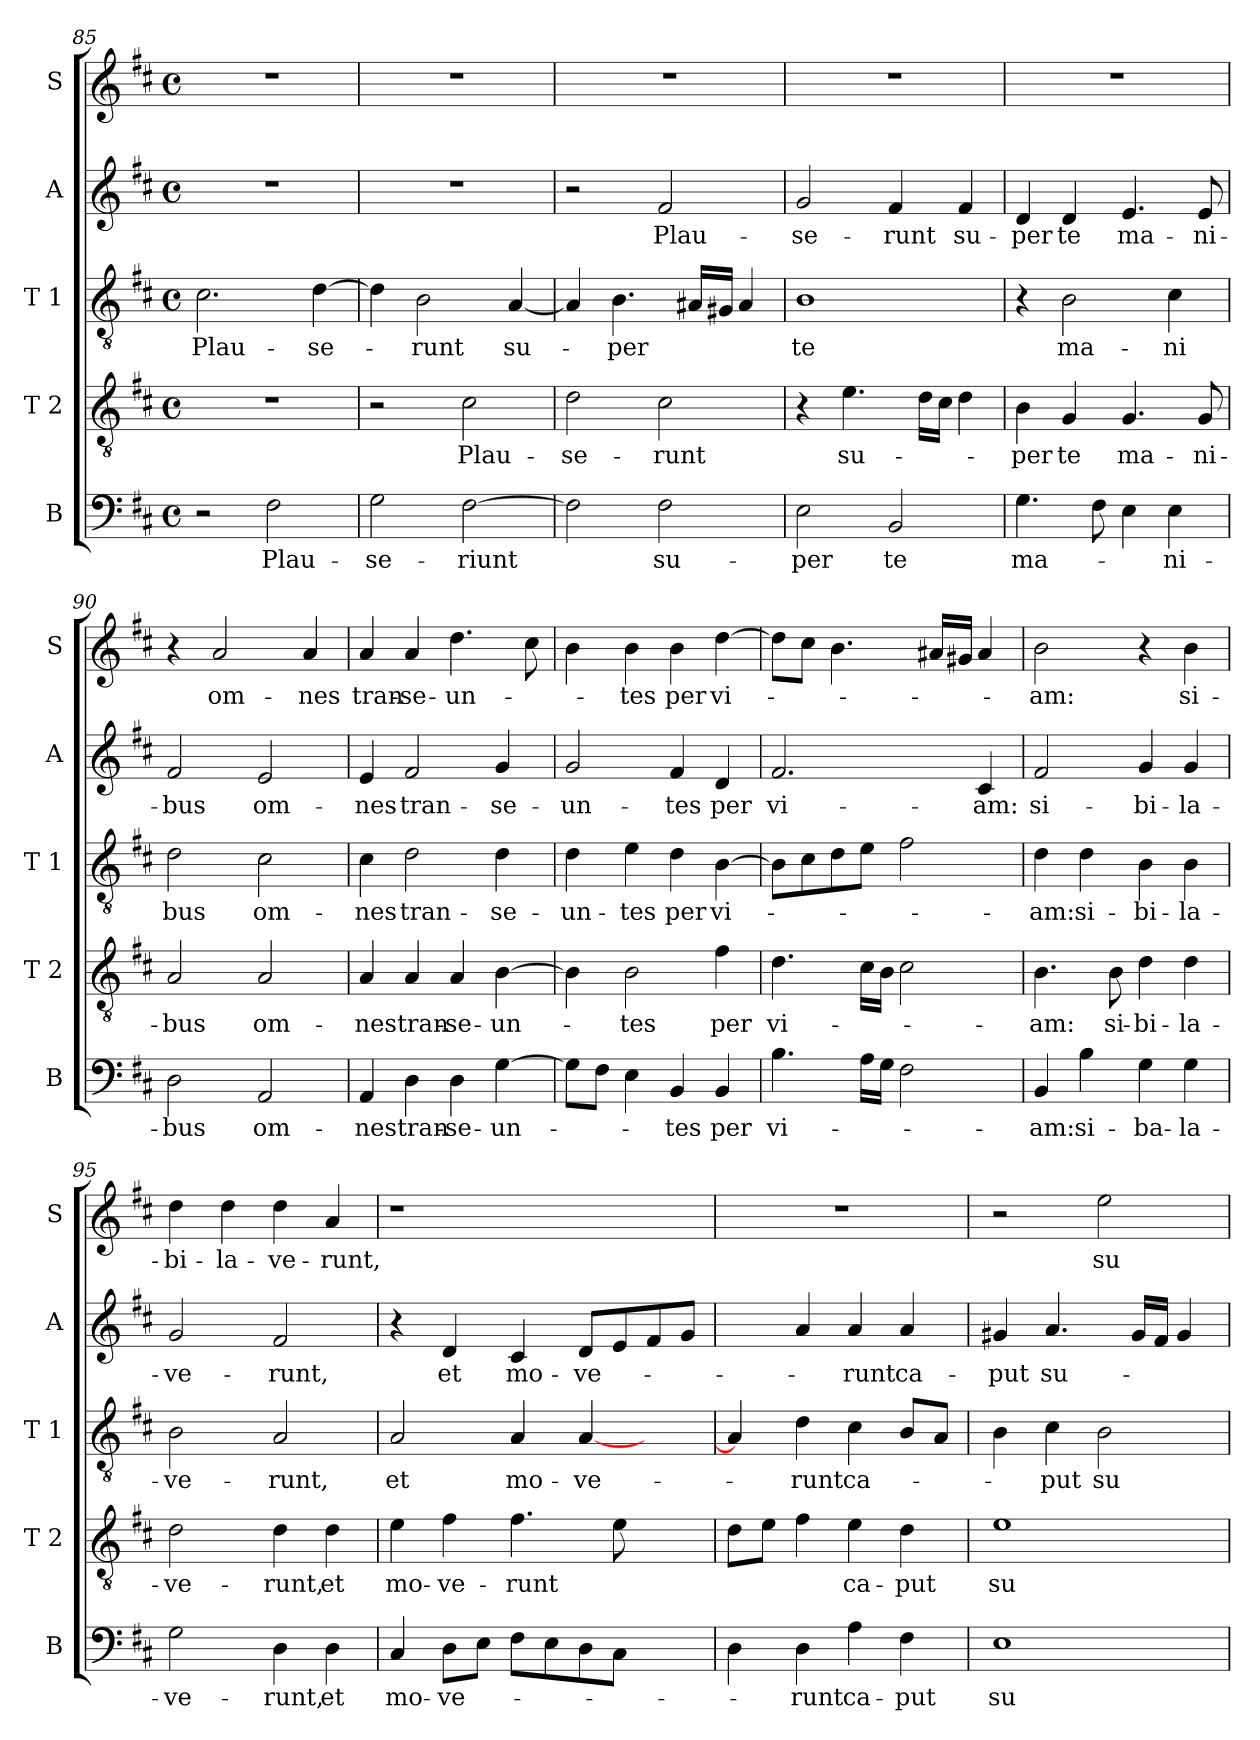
**kern	**text	**kern	**text	**kern	**text	**kern	**text	**kern	**text
*part5	*part5	*part4	*part4	*part3	*part3	*part2	*part2	*part1	*part1
*staff5	*staff5	*staff4	*staff4	*staff3	*staff3	*staff2	*staff2	*staff1	*staff1
*I"B	*	*I"T 2	*	*I"T 1	*	*I"A	*	*I"S	*
*I'B	*	*I'T 2	*	*I'T 1	*	*I'A	*	*I'S	*
!!LO:LB:g=z
*clefF4	*	*clefGv2	*	*clefGv2	*	*clefG2	*	*clefG2	*
*k[f#c#]	*	*k[f#c#]	*	*k[f#c#]	*	*k[f#c#]	*	*k[f#c#]	*
*b:	*	*b:	*	*b:	*	*b:	*	*b:	*
*M4/4	*	*M4/4	*	*M4/4	*	*M4/4	*	*M4/4	*
*met(c)	*	*met(c)	*	*met(c)	*	*met(c)	*	*met(c)	*
=85	=85	=85	=85	=85	=85	=85	=85	=85	=85
!	!	!	!	!	!LO:LY:b	!	!	!	!
2r	.	1r	.	2.c#\	Plau-	1r	.	1r	.
!	!LO:LY:b	!	!	!	!	!	!	!	!
2F#\	Plau-	.	.	.	.	.	.	.	.
!	!	!	!	!	!LO:LY:b	!	!	!	!
.	.	.	.	[4d\	-se-	.	.	.	.
=86	=86	=86	=86	=86	=86	=86	=86	=86	=86
!	!LO:LY:b	!	!	!	!	!	!	!	!
2G\	-se-	2r	.	4d\]	.	1r	.	1r	.
!	!	!	!	!	!LO:LY:b	!	!	!	!
.	.	.	.	2B\	-runt	.	.	.	.
!	!LO:LY:b	!	!LO:LY:b	!	!	!	!	!	!
[2F#\	-riunt	2c#\	Plau-	.	.	.	.	.	.
!	!	!	!	!	!LO:LY:b	!	!	!	!
.	.	.	.	[4A/	su-	.	.	.	.
=87	=87	=87	=87	=87	=87	=87	=87	=87	=87
!	!	!	!LO:LY:b	!	!	!	!	!	!
2F#\]	.	2d\	-se-	4A/]	.	2r	.	1r	.
!	!	!	!	!	!LO:LY:b	!	!	!	!
.	.	.	.	4.B\	-per	.	.	.	.
!	!LO:LY:b	!	!LO:LY:b	!	!	!	!LO:LY:b	!	!
2F#\	su-	2c#\	-runt	.	.	2f#/	Plau-	.	.
.	.	.	.	16A#X/LL	.	.	.	.	.
.	.	.	.	16G#X/JJ	.	.	.	.	.
.	.	.	.	4A#/	.	.	.	.	.
=88	=88	=88	=88	=88	=88	=88	=88	=88	=88
!	!LO:LY:b	!	!	!	!LO:LY:b	!	!LO:LY:b	!	!
2E\	-per	4r	.	1B	te	2g/	-se-	1r	.
!	!	!	!LO:LY:b	!	!	!	!	!	!
.	.	4.e\	su-	.	.	.	.	.	.
!	!LO:LY:b	!	!	!	!	!	!LO:LY:b	!	!
2BB/	te	.	.	.	.	4f#/	-runt	.	.
.	.	16d\LL	.	.	.	.	.	.	.
.	.	16c#\JJ	.	.	.	.	.	.	.
!	!	!	!	!	!	!	!LO:LY:b	!	!
.	.	4d\	.	.	.	4f#/	su-	.	.
=89	=89	=89	=89	=89	=89	=89	=89	=89	=89
!	!LO:LY:b	!	!LO:LY:b	!	!	!	!LO:LY:b	!	!
4.G\	ma-	4B\	-per	4r	.	4d/	-per	1r	.
!	!	!	!LO:LY:b	!	!LO:LY:b	!	!LO:LY:b	!	!
.	.	4G/	te	2B\	ma-	4d/	te	.	.
8F#\	.	.	.	.	.	.	.	.	.
!	!	!	!LO:LY:b	!	!	!	!LO:LY:b	!	!
4E\	.	4.G/	ma-	.	.	4.e/	ma-	.	.
!	!LO:LY:b	!	!	!	!LO:LY:b	!	!	!	!
4E\	-ni-	.	.	4c#\	-ni	.	.	.	.
!	!	!	!LO:LY:b	!	!	!	!LO:LY:b	!	!
.	.	8G/	-ni-	.	.	8e/	-ni-	.	.
=90	=90	=90	=90	=90	=90	=90	=90	=90	=90
!	!LO:LY:b	!	!LO:LY:b	!	!LO:LY:b	!	!LO:LY:b	!	!
2D\	-bus	2A/	-bus	2d\	bus	2f#/	-bus	4r	.
!	!	!	!	!	!	!	!	!	!LO:LY:b
.	.	.	.	.	.	.	.	2a/	om-
!	!LO:LY:b	!	!LO:LY:b	!	!LO:LY:b	!	!LO:LY:b	!	!
2AA/	om-	2A/	om-	2c#\	om-	2e/	om-	.	.
!	!	!	!	!	!	!	!	!	!LO:LY:b
.	.	.	.	.	.	.	.	4a/	-nes
!!LO:PB:g=z
=91	=91	=91	=91	=91	=91	=91	=91	=91	=91
!	!LO:LY:b	!	!LO:LY:b	!	!LO:LY:b	!	!LO:LY:b	!	!LO:LY:b
4AA/	-nes	4A/	-nes	4c#\	-nes	4e/	-nes	4a/	tran-
!	!LO:LY:b	!	!LO:LY:b	!	!LO:LY:b	!	!LO:LY:b	!	!LO:LY:b
4D\	tran-	4A/	tran-	2d\	tran-	2f#/	tran-	4a/	-se-
!	!LO:LY:b	!	!LO:LY:b	!	!	!	!	!	!LO:LY:b
4D\	-se-	4A/	-se-	.	.	.	.	4.dd\	-un-
!	!LO:LY:b	!	!LO:LY:b	!	!LO:LY:b	!	!LO:LY:b	!	!
[4G\	-un-	[4B\	-un-	4d\	-se-	4g/	-se-	.	.
.	.	.	.	.	.	.	.	8cc#\	.
=92	=92	=92	=92	=92	=92	=92	=92	=92	=92
!	!	!	!	!	!LO:LY:b	!	!LO:LY:b	!	!
8G\L]	.	4B\]	.	4d\	-un-	2g/	-un-	4b\	.
8F#\J	.	.	.	.	.	.	.	.	.
!	!	!	!LO:LY:b	!	!LO:LY:b	!	!	!	!LO:LY:b
4E\	.	2B\	-tes	4e\	-tes	.	.	4b\	-tes
!	!LO:LY:b	!	!	!	!LO:LY:b	!	!LO:LY:b	!	!LO:LY:b
4BB/	-tes	.	.	4d\	per	4f#/	-tes	4b\	per
!	!LO:LY:b	!	!LO:LY:b	!	!LO:LY:b	!	!LO:LY:b	!	!LO:LY:b
4BB/	per	4f#\	per	[4B\	vi-	4d/	per	[4dd\	vi-
=93	=93	=93	=93	=93	=93	=93	=93	=93	=93
!	!LO:LY:b	!	!LO:LY:b	!	!	!	!LO:LY:b	!	!
4.B\	vi-	4.d\	vi-	8B\L]	.	2.f#/	vi-	8dd\L]	.
.	.	.	.	8c#\	.	.	.	8cc#\J	.
.	.	.	.	8d\	.	.	.	4.b\	.
16A\LL	.	16c#\LL	.	8e\J	.	.	.	.	.
16G\JJ	.	16B\JJ	.	.	.	.	.	.	.
2F#\	.	2c#\	.	2f#\	.	.	.	.	.
.	.	.	.	.	.	.	.	16a#X/LL	.
.	.	.	.	.	.	.	.	16g#X/JJ	.
!	!	!	!	!	!	!	!LO:LY:b	!	!
.	.	.	.	.	.	4c#/	-am:	4a#/	.
=94	=94	=94	=94	=94	=94	=94	=94	=94	=94
!	!LO:LY:b	!	!LO:LY:b	!	!LO:LY:b	!	!LO:LY:b	!	!LO:LY:b
4BB/	-am:	4.B\	-am:	4d\	-am:	2f#/	si-	2b\	-am:
!	!LO:LY:b	!	!	!	!LO:LY:b	!	!	!	!
4B\	si-	.	.	4d\	si-	.	.	.	.
!	!	!	!LO:LY:b	!	!	!	!	!	!
.	.	8B\	si-	.	.	.	.	.	.
!	!LO:LY:b	!	!LO:LY:b	!	!LO:LY:b	!	!LO:LY:b	!	!
4G\	-ba-	4d\	-bi-	4B\	-bi-	4g/	-bi-	4r	.
!	!LO:LY:b	!	!LO:LY:b	!	!LO:LY:b	!	!LO:LY:b	!	!LO:LY:b
4G\	-la-	4d\	-la-	4B\	-la-	4g/	-la-	4b\	si-
=95	=95	=95	=95	=95	=95	=95	=95	=95	=95
!	!LO:LY:b	!	!LO:LY:b	!	!LO:LY:b	!	!LO:LY:b	!	!LO:LY:b
2G\	-ve-	2d\	-ve-	2B\	-ve-	2g/	-ve-	4dd\	-bi-
!	!	!	!	!	!	!	!	!	!LO:LY:b
.	.	.	.	.	.	.	.	4dd\	-la-
!	!LO:LY:b	!	!LO:LY:b	!	!LO:LY:b	!	!LO:LY:b	!	!LO:LY:b
4D\	-runt,	4d\	-runt,	2A/	-runt,	2f#/	-runt,	4dd\	-ve-
!	!LO:LY:b	!	!LO:LY:b	!	!	!	!	!	!LO:LY:b
4D\	et	4d\	et	.	.	.	.	4a/	-runt,
!!LO:LB:g=z
=96	=96	=96	=96	=96	=96	=96	=96	=96	=96
!	!LO:LY:b	!	!LO:LY:b	!	!LO:LY:b	!	!	!	!
4C#/	mo-	4e\	mo-	2A/	et	4r	.	1r	.
!	!LO:LY:b	!	!LO:LY:b	!	!	!	!LO:LY:b	!	!
8D\L	-ve-	4f#\	-ve-	.	.	4d/	et	.	.
8E\J	.	.	.	.	.	.	.	.	.
!	!	!	!LO:LY:b	!	!LO:LY:b	!	!LO:LY:b	!	!
8F#\L	.	4.f#\	-runt	4A/	mo-	4c#/	mo-	.	.
8E\	.	.	.	.	.	.	.	.	.
!	!	!	!	!	!LO:LY:b	!	!LO:LY:b	!	!
8D\	.	.	.	[4A/	-ve-	8d/L	-ve-	.	.
8C#\J	.	8e\	.	.	.	8e/	.	.	.
4ryy	.	4ryy	.	4ryy	.	8f#/	.	4ryy	.
.	.	.	.	.	.	8g/J	.	.	.
=97	=97	=97	=97	=97	=97	=97	=97	=97	=97
4D\	.	8d\L	.	4A/]	.	8f#/Lyy	.	1r	.
.	.	8e\J	.	.	.	8g/Jyy	.	.	.
!	!LO:LY:b	!	!	!	!LO:LY:b	!	!	!	!
4D\	-runt	4f#\	.	4d\	-runt	4a/	.	.	.
!	!LO:LY:b	!	!LO:LY:b	!	!LO:LY:b	!	!LO:LY:b	!	!
4A\	ca-	4e\	ca-	4c#\	ca-	4a/	-runt	.	.
!	!LO:LY:b	!	!LO:LY:b	!	!	!	!LO:LY:b	!	!
4F#\	-put	4d\	-put	8B/L	.	4a/	ca-	.	.
.	.	.	.	8A/J	.	.	.	.	.
=98	=98	=98	=98	=98	=98	=98	=98	=98	=98
!	!LO:LY:b	!	!LO:LY:b	!	!	!	!LO:LY:b	!	!
1E	su-	1e	su-	4B\	.	4g#X/	-put	2r	.
!	!	!	!	!	!LO:LY:b	!	!LO:LY:b	!	!
.	.	.	.	4c#\	-put	4.a/	su-	.	.
!	!	!	!	!	!LO:LY:b	!	!	!	!LO:LY:b
.	.	.	.	2B\	su-	.	.	2ee\	su-
.	.	.	.	.	.	16g#/LL	.	.	.
.	.	.	.	.	.	16f#/JJ	.	.	.
.	.	.	.	.	.	4g#/	.	.	.
=	=	=	=	=	=	=	=	=	=
*-	*-	*-	*-	*-	*-	*-	*-	*-	*-
